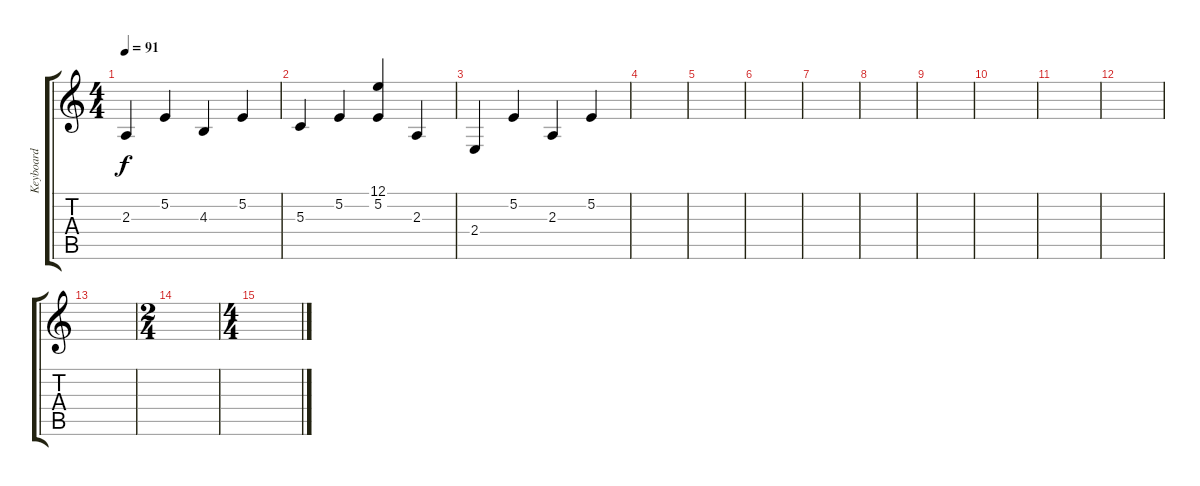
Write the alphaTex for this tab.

\track ("Keyboard" "Keyboard") {instrument acousticgrandpiano}
\staff {score tabs}
\tuning (E4 B3 G3 D3 A2 E2) {hide}
\ts (4 4)
\tempo 91
\clef g2
\ks c
2.3.4{dy f} 5.2.4 4.3.4 5.2.4 |
5.3.4 5.2.4 (12.1 5.2).4 2.3.4 |
2.4.4 5.2.4 2.3.4 5.2.4 |
|
|
|
|
|
|
|
|
|
|
\ts (2 4)
|
\ts (4 4)
